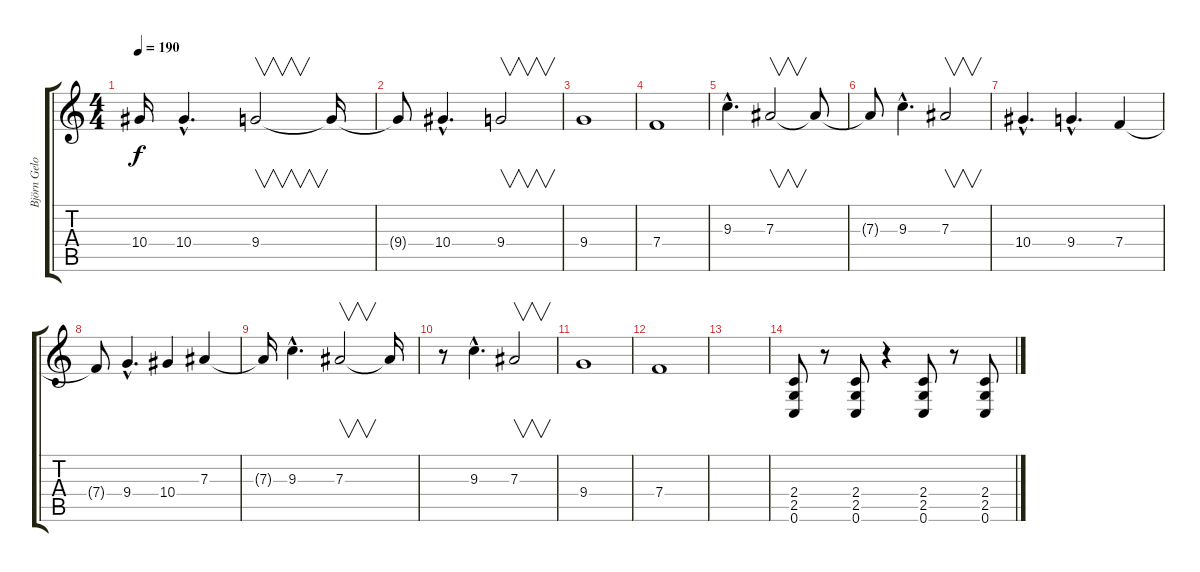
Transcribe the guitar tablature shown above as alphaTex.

\track ("Björn Gelotte" "Björn Gelo") {instrument distortionguitar}
\staff {score tabs}
\tuning (C4 G3 Eb3 Bb2 F2 C2) {hide}
\ts (4 4)
\tempo 190
\clef g2
\ks c
10.4{t}.16{dy f} 10.4{hac}.4{d} 9.4.2{v} 9.4{t}.16 |
9.4{t}.8 10.4{hac}.4{d} 9.4.2{v} |
9.4.1 |
7.4.1 |
9.3{hac}.4{d} 7.3.2{v} 7.3{t}.8 |
7.3{t}.8 9.3{hac}.4{d} 7.3.2{v} |
10.4{hac}.4{d} 9.4{hac}.4{d} 7.4.4 |
7.4{t}.8 9.4{hac}.4{d} 10.4.4 7.3.4 |
7.3{t}.16 9.3{hac}.4{d} 7.3.2{v} 7.3{t}.16 |
r.8 9.3{hac}.4{d} 7.3.2{v} |
9.4.1 |
7.4.1 |
|
(2.4 2.5 0.6).8 r.8 (2.4 2.5 0.6).8 r.4 (2.4 2.5 0.6).8 r.8 (2.4 2.5 0.6).8
